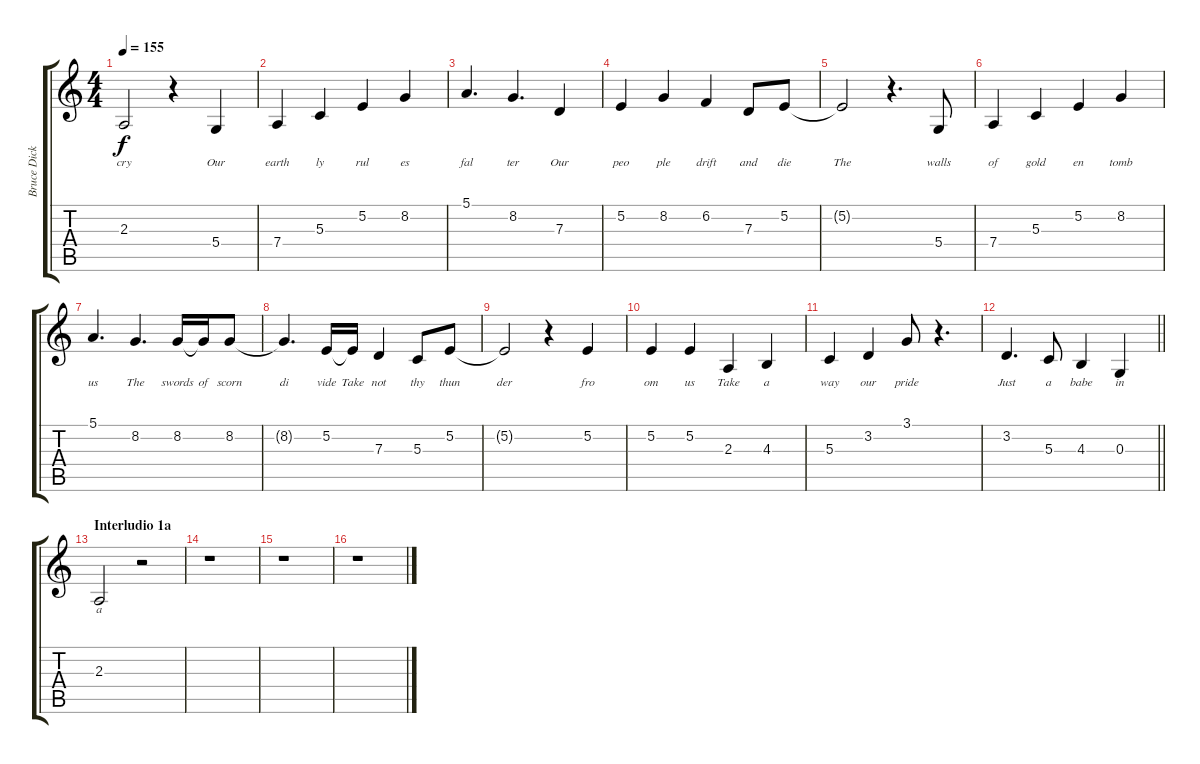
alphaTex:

\track ("Bruce Dickinson" "Bruce Dick") {instrument lead2sawtooth}
\staff {score tabs}
\tuning (E4 B3 G3 D3 A2 E2) {hide}
\ts (4 4)
\tempo 155
\clef g2
\ks c
2.3.2{lyrics (0 "cry") lyrics (1 "") lyrics (2 "") lyrics (3 "") lyrics (4 "") dy f} r.4 5.4.4{lyrics (0 "Our") lyrics (1 "") lyrics (2 "") lyrics (3 "") lyrics (4 "")} |
7.4.4{lyrics (0 "earth") lyrics (1 "") lyrics (2 "") lyrics (3 "") lyrics (4 "")} 5.3.4{lyrics (0 "ly") lyrics (1 "") lyrics (2 "") lyrics (3 "") lyrics (4 "")} 5.2.4{lyrics (0 "rul") lyrics (1 "") lyrics (2 "") lyrics (3 "") lyrics (4 "")} 8.2.4{lyrics (0 "es") lyrics (1 "") lyrics (2 "") lyrics (3 "") lyrics (4 "")} |
5.1.4{d lyrics (0 "fal") lyrics (1 "") lyrics (2 "") lyrics (3 "") lyrics (4 "")} 8.2.4{d lyrics (0 "ter") lyrics (1 "") lyrics (2 "") lyrics (3 "") lyrics (4 "")} 7.3.4{lyrics (0 "Our") lyrics (1 "") lyrics (2 "") lyrics (3 "") lyrics (4 "")} |
5.2.4{lyrics (0 "peo") lyrics (1 "") lyrics (2 "") lyrics (3 "") lyrics (4 "")} 8.2.4{lyrics (0 "ple") lyrics (1 "") lyrics (2 "") lyrics (3 "") lyrics (4 "")} 6.2.4{lyrics (0 "drift") lyrics (1 "") lyrics (2 "") lyrics (3 "") lyrics (4 "")} 7.3.8{lyrics (0 "and") lyrics (1 "") lyrics (2 "") lyrics (3 "") lyrics (4 "")} 5.2.8{lyrics (0 "die") lyrics (1 "") lyrics (2 "") lyrics (3 "") lyrics (4 "")} |
5.2{t}.2{lyrics (0 "The") lyrics (1 "") lyrics (2 "") lyrics (3 "") lyrics (4 "")} r.4{d} 5.4.8{lyrics (0 "walls") lyrics (1 "") lyrics (2 "") lyrics (3 "") lyrics (4 "")} |
7.4.4{lyrics (0 "of") lyrics (1 "") lyrics (2 "") lyrics (3 "") lyrics (4 "")} 5.3.4{lyrics (0 "gold") lyrics (1 "") lyrics (2 "") lyrics (3 "") lyrics (4 "")} 5.2.4{lyrics (0 "en") lyrics (1 "") lyrics (2 "") lyrics (3 "") lyrics (4 "")} 8.2.4{lyrics (0 "tomb") lyrics (1 "") lyrics (2 "") lyrics (3 "") lyrics (4 "")} |
5.1.4{d lyrics (0 "us") lyrics (1 "") lyrics (2 "") lyrics (3 "") lyrics (4 "")} 8.2.4{d lyrics (0 "The") lyrics (1 "") lyrics (2 "") lyrics (3 "") lyrics (4 "")} 8.2.16{lyrics (0 "swords") lyrics (1 "") lyrics (2 "") lyrics (3 "") lyrics (4 "")} 8.2{t}.16{lyrics (0 "of") lyrics (1 "") lyrics (2 "") lyrics (3 "") lyrics (4 "")} 8.2.8{lyrics (0 "scorn") lyrics (1 "") lyrics (2 "") lyrics (3 "") lyrics (4 "")} |
8.2{t}.4{d lyrics (0 "di") lyrics (1 "") lyrics (2 "") lyrics (3 "") lyrics (4 "")} 5.2.16{lyrics (0 "vide") lyrics (1 "") lyrics (2 "") lyrics (3 "") lyrics (4 "")} 5.2{t}.16{lyrics (0 "Take") lyrics (1 "") lyrics (2 "") lyrics (3 "") lyrics (4 "")} 7.3.4{lyrics (0 "not") lyrics (1 "") lyrics (2 "") lyrics (3 "") lyrics (4 "")} 5.3.8{lyrics (0 "thy") lyrics (1 "") lyrics (2 "") lyrics (3 "") lyrics (4 "")} 5.2.8{lyrics (0 "thun") lyrics (1 "") lyrics (2 "") lyrics (3 "") lyrics (4 "")} |
5.2{t}.2{lyrics (0 "der") lyrics (1 "") lyrics (2 "") lyrics (3 "") lyrics (4 "")} r.4 5.2.4{lyrics (0 "fro") lyrics (1 "") lyrics (2 "") lyrics (3 "") lyrics (4 "")} |
5.2.4{lyrics (0 "om") lyrics (1 "") lyrics (2 "") lyrics (3 "") lyrics (4 "")} 5.2.4{lyrics (0 "us") lyrics (1 "") lyrics (2 "") lyrics (3 "") lyrics (4 "")} 2.3.4{lyrics (0 "Take") lyrics (1 "") lyrics (2 "") lyrics (3 "") lyrics (4 "")} 4.3.4{lyrics (0 "a") lyrics (1 "") lyrics (2 "") lyrics (3 "") lyrics (4 "")} |
5.3.4{lyrics (0 "way") lyrics (1 "") lyrics (2 "") lyrics (3 "") lyrics (4 "")} 3.2.4{lyrics (0 "our") lyrics (1 "") lyrics (2 "") lyrics (3 "") lyrics (4 "")} 3.1.8{lyrics (0 "pride") lyrics (1 "") lyrics (2 "") lyrics (3 "") lyrics (4 "")} r.4{d} |
\barLineRight lightlight
3.2.4{d lyrics (0 "Just") lyrics (1 "") lyrics (2 "") lyrics (3 "") lyrics (4 "")} 5.3.8{lyrics (0 "a") lyrics (1 "") lyrics (2 "") lyrics (3 "") lyrics (4 "")} 4.3.4{lyrics (0 "babe") lyrics (1 "") lyrics (2 "") lyrics (3 "") lyrics (4 "")} 0.3.4{lyrics (0 "in") lyrics (1 "") lyrics (2 "") lyrics (3 "") lyrics (4 "")} |
\section ("" "Interludio 1a")
2.3.2{lyrics (0 "a") lyrics (1 "") lyrics (2 "") lyrics (3 "") lyrics (4 "")} r.2 |
r.1 |
r.1 |
r.1
